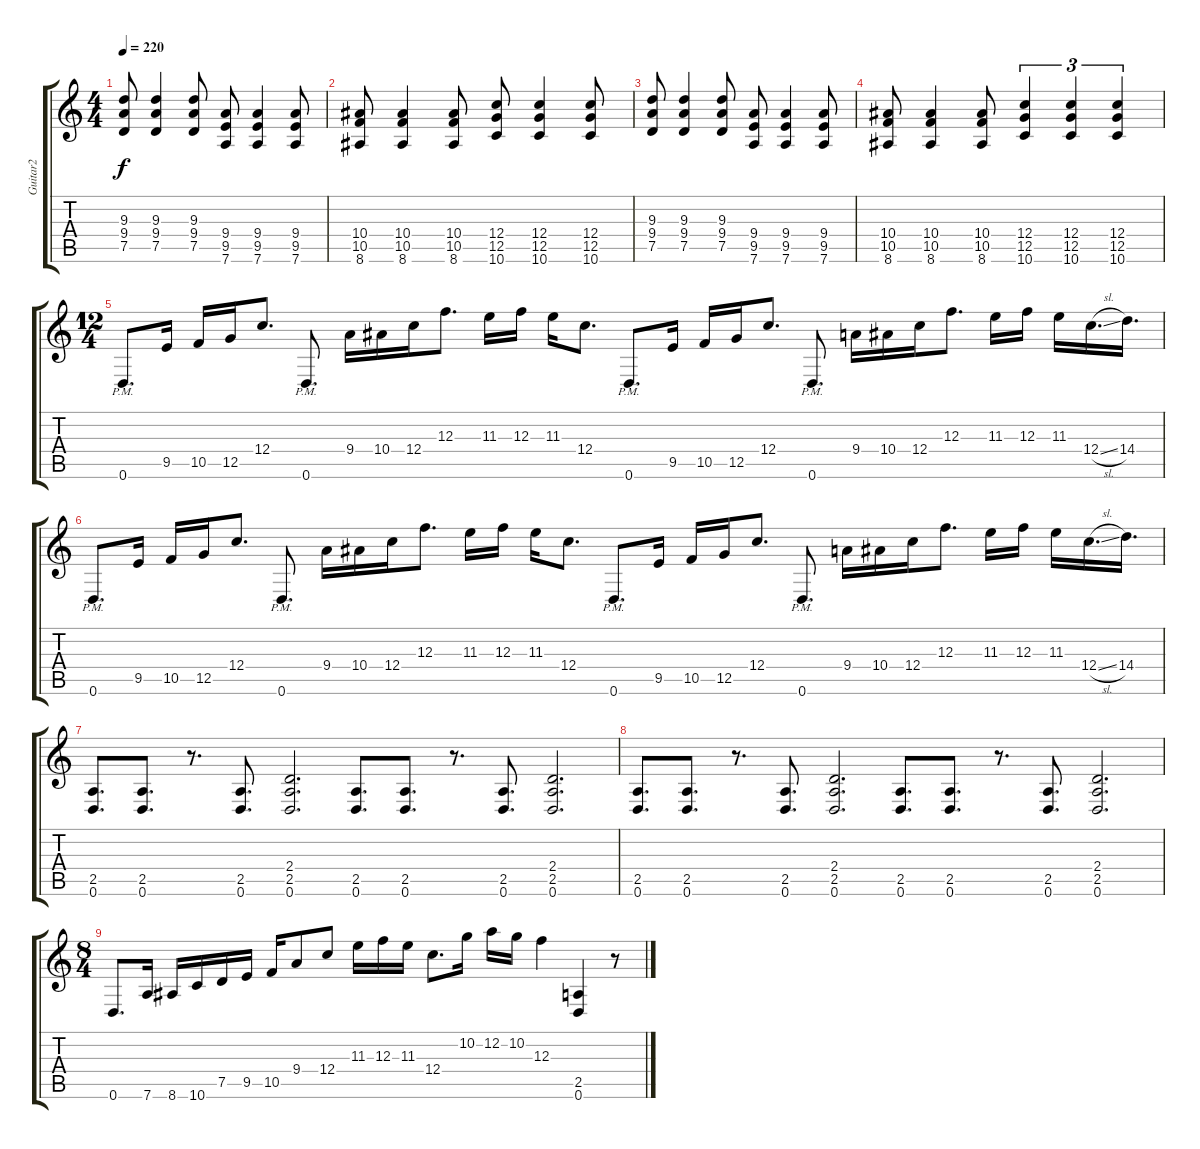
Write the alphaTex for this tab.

\track ("Guitar2" "Guitar2") {instrument overdrivenguitar}
\staff {score tabs}
\tuning (D4 A3 F3 C3 G2 D2) {hide}
\ts (4 4)
\tempo 220
\clef g2
\ks c
(9.3 9.4 7.5).8{dy f} (9.3 9.4 7.5).4 (9.3 9.4 7.5).8 (9.4 9.5 7.6).8 (9.4 9.5 7.6).4 (9.4 9.5 7.6).8 |
(10.4 10.5 8.6).8 (10.4 10.5 8.6).4 (10.4 10.5 8.6).8 (12.4 12.5 10.6).8 (12.4 12.5 10.6).4 (12.4 12.5 10.6).8 |
(9.3 9.4 7.5).8 (9.3 9.4 7.5).4 (9.3 9.4 7.5).8 (9.4 9.5 7.6).8 (9.4 9.5 7.6).4 (9.4 9.5 7.6).8 |
(10.4 10.5 8.6).8 (10.4 10.5 8.6).4 (10.4 10.5 8.6).8 (12.4 12.5 10.6).4{tu (3 2)} (12.4 12.5 10.6).4{tu (3 2)} (12.4 12.5 10.6).4{tu (3 2)} |
\ts (12 4)
0.6{pm}.8{d} 9.5.16 10.5.16 12.5.16 12.4.8{d} 0.6{pm}.8{d} 9.4.16 10.4.16 12.4.16 12.3.8{d} 11.3.16 12.3.16 11.3.16 12.4.8{d} 0.6{pm}.8{d} 9.5.16 10.5.16 12.5.16 12.4.8{d} 0.6{pm}.8{d} 9.4.16 10.4.16 12.4.16 12.3.8{d} 11.3.16 12.3.16 11.3.16 12.4{sl}.16{d} 14.4.16{d} |
0.6{pm}.8{d} 9.5.16 10.5.16 12.5.16 12.4.8{d} 0.6{pm}.8{d} 9.4.16 10.4.16 12.4.16 12.3.8{d} 11.3.16 12.3.16 11.3.16 12.4.8{d} 0.6{pm}.8{d} 9.5.16 10.5.16 12.5.16 12.4.8{d} 0.6{pm}.8{d} 9.4.16 10.4.16 12.4.16 12.3.8{d} 11.3.16 12.3.16 11.3.16 12.4{sl}.16{d} 14.4.16{d} |
(2.5 0.6).8{d} (2.5 0.6).8{d} r.8{d} (2.5 0.6).8{d} (2.4 2.5 0.6).2{d} (2.5 0.6).8{d} (2.5 0.6).8{d} r.8{d} (2.5 0.6).8{d} (2.4 2.5 0.6).2{d} |
(2.5 0.6).8{d} (2.5 0.6).8{d} r.8{d} (2.5 0.6).8{d} (2.4 2.5 0.6).2{d} (2.5 0.6).8{d} (2.5 0.6).8{d} r.8{d} (2.5 0.6).8{d} (2.4 2.5 0.6).2{d} |
\ts (8 4)
0.6.8{d} 7.6.16 8.6.16 10.6.16 7.5.16 9.5.16 10.5.16 9.4.8 12.4.8 11.3.16 12.3.16 11.3.16 12.4.8{d} 10.2.16 12.2.16 10.2.16 12.3.4 (2.5 0.6).4 r.8
